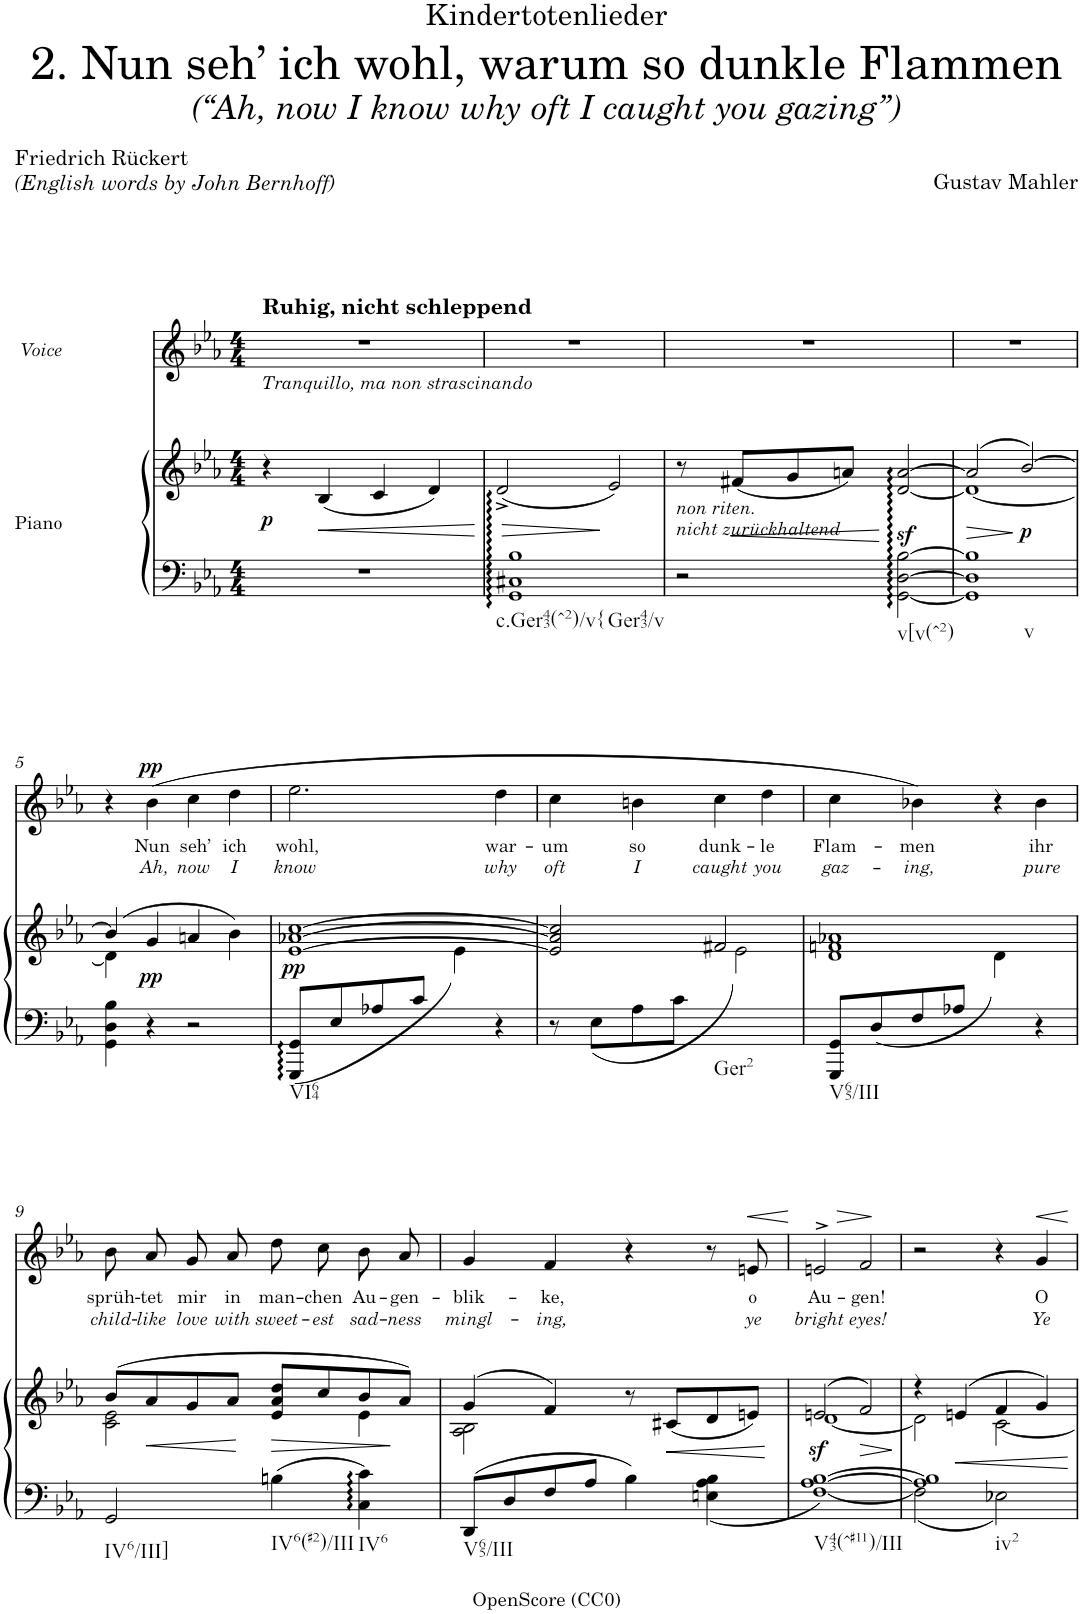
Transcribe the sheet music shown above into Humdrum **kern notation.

**kern	**kern	**dynam	**kern	**text	**text	**dynam
*part2	*part2	*part2	*part1	*part1	*part1	*part1
*staff3	*staff2	*staff2/3	*staff1	*staff1	*staff1	*staff1
*I"Piano	*	*	*I"Voice	*	*	*
*I'Pno	*	*	*	*	*	*
*clefF4	*clefG2	*	*clefG2	*	*	*
*k[b-e-a-]	*k[b-e-a-]	*	*k[b-e-a-]	*	*	*
*M4/4	*M4/4	*	*M4/4	*	*	*
=1	=1	=1	=1	=1	=1	=1
!	!	!	!LO:TX:a:B:t=Ruhig, nicht schleppend	!	!	!
!	!	!	!LO:TX:b:i:t=Tranquillo, ma non strascinando	!	!	!
!	!	!LO:DY:b	!	!	!	!
1r	4r	p	1r	.	.	.
!	!	!LO:HP:b	!	!	!	!
.	(4B-/	<	.	.	.	.
.	4c/	.	.	.	.	.
.	4d/)	.	.	.	.	.
=2	=2	=2	=2	=2	=2	=2
!LO:TX:b:t=c.Ger43(^2)/v{	!	!	!	!	!	!
!LO:TX:b:t=Ger43/v	!	!	!	!	!	!
!	!	!LO:HP:b	!	!	!	!
1GG 1C#X 1B-	(2d^/	>	1r	.	.	.
.	2e-/)	[	.	.	.	.
=3	=3	=3	=3	=3	=3	=3
!	!LO:TX:b:i:t=non riten.	!	!	!	!	!
!	!LO:TX:b:t=nicht zurückhaltend	!	!	!	!	!
2r	8r	.	1r	.	.	.
!	!	!LO:HP:b	!	!	!	!
.	(8f#X/L	<	.	.	.	.
.	8g/	.	.	.	.	.
.	8an/J)	.	.	.	.	.
!LO:TX:b:t=v[v(^2)	!	!	!	!	!	!
[2GG\ [2D\ [2B-\	[<2d/z< [2a/z<	]	.	.	.	.
=4	=4	=4	=4	=4	=4	=4
!LO:TX:b:t=v	!	!	!	!	!	!
!	!	!LO:HP:b	!	!	!	!
*	*^	*	*	*	*	*
1GG] 1D] 1B-]	(2a/]	1d_	>	1r	.	.	.
!	!	!	!LO:DY:n=1:b	!	!	!	!
.	[2b-/)	.	[ p	.	.	.	.
!!LO:LB:g=z
=5	=5	=5	=5	=5	=5	=5	=5
4GG\ 4D\ 4B-\	(4b-/]	4d\]	.	4r	.	.	.
!	!	!	!LO:DY:b	!	!LO:LY:b	!LO:LY:b	!LO:DY:a
4r	4g/	4ryy	pp	(4b-\	Nun	Ah,	pp
!	!	!	!	!	!LO:LY:b	!LO:LY:b	!
2r	4an/	2ryy	.	4cc\	seh’	now	.
!	!	!	!	!	!LO:LY:b	!LO:LY:b	!
.	4b-\)	.	.	4dd\	ich	I	.
=6	=6	=6	=6	=6	=6	=6	=6
!LO:TX:b:t=VI64	!	!	!	!	!	!	!
!	!	!	!LO:DY:b	!	!LO:LY:b	!LO:LY:b	!
(<8GGG/ 8GG/L	[>1e- [>1a-X [1cc	2ryy	pp	2.ee-\	wohl,	know	.
8E-/	.	.	.	.	.	.	.
8A-X/	.	.	.	.	.	.	.
8c/J	.	.	.	.	.	.	.
4ryy	.	4e-\)	.	.	.	.	.
!	!	!	!	!	!LO:LY:b	!LO:LY:b	!
4r	.	4ryy	.	4dd\	war-	why	.
=7	=7	=7	=7	=7	=7	=7	=7
!	!	!	!	!	!LO:LY:b	!LO:LY:b	!
8r	2e-/] 2a-/] 2cc/]	2ryy	.	4cc\	-um	oft	.
(<8E-\L	.	.	.	.	.	.	.
!	!	!	!	!	!LO:LY:b	!LO:LY:b	!
8A-\	.	.	.	4bn\	so	I	.
8c\J	.	.	.	.	.	.	.
!LO:TX:b:t=Ger2	!	!	!	!	!	!	!
!	!	!	!	!	!LO:LY:b	!LO:LY:b	!
2ryy	2f#X/	2e-\)	.	4cc\	dunk-	caught	.
!	!	!	!	!	!LO:LY:b	!LO:LY:b	!
.	.	.	.	4dd\	-le	you	.
=8	=8	=8	=8	=8	=8	=8	=8
!LO:TX:b:t=V65/III	!	!	!	!	!	!	!
!	!	!	!	!	!LO:LY:b	!LO:LY:b	!
8GGG/ 8GG/L	1d 1fn 1a-X	2ryy	.	4cc\	Flam-	gaz-	.
(<8D/	.	.	.	.	.	.	.
!	!	!	!	!	!LO:LY:b	!LO:LY:b	!
8F/	.	.	.	4b-X\)	-men	-ing,	.
8A-X/J	.	.	.	.	.	.	.
4ryy	.	4d\)	.	4r	.	.	.
!	!	!	!	!	!LO:LY:b	!LO:LY:b	!
4r	.	4ryy	.	4b-\	ihr	pure	.
!!LO:LB:g=z
=9	=9	=9	=9	=9	=9	=9	=9
!LO:TX:b:t=IV6/III]	!	!	!	!	!	!	!
!	!	!	!	!	!LO:LY:b	!LO:LY:b	!
2GG/	(>8b-/L	2c\ 2e-\	.	8b-/L	sprüh-	child-	.
!	!	!	!LO:HP:b	!	!LO:LY:b	!LO:LY:b	!
.	8a-/	.	<	8a-/J	-tet	-like	.
!	!	!	!	!	!LO:LY:b	!LO:LY:b	!
.	8g/	.	.	8g/L	mir	love	.
!	!	!	!	!	!LO:LY:b	!LO:LY:b	!
.	8a-/J	.	]	8a-/J	in	with	.
!LO:TX:b:t=IV6(#2)/III	!	!	!	!	!	!	!
!	!	!	!LO:HP:b	!	!LO:LY:b	!LO:LY:b	!
4Bn\	8a-/ 8dd/L	4e-/	>	8dd\L	man-	sweet-	.
!	!	!	!	!	!LO:LY:b	!LO:LY:b	!
.	8cc/	.	.	8cc\J	-chen	-est	.
!LO:TX:b:t=IV6	!	!	!	!	!	!	!
!	!	!	!	!	!LO:LY:b	!LO:LY:b	!
4C\ 4c\	8b-/	4e-\	.	8b-/L	Au-	sad-	.
!	!	!	!	!	!LO:LY:b	!LO:LY:b	!
.	8a-/J)	.	[	8a-/J	-gen-	-ness	.
=10	=10	=10	=10	=10	=10	=10	=10
!LO:TX:b:t=V65/III	!	!	!	!	!	!	!
!	!	!	!	!	!LO:LY:b	!LO:LY:b	!
8DD/L	(4g/	2A-\ 2B-\	.	4g/	-blik-	mingl-	.
8D/	.	.	.	.	.	.	.
!	!	!	!	!	!LO:LY:b	!LO:LY:b	!
8F/	4f/)	.	.	4f/	-ke,	-ing,	.
8A-/J	.	.	.	.	.	.	.
4B-\	8r	2ryy	.	4r	.	.	.
!	!	!	!LO:HP:b	!	!	!	!
.	(8c#X/L	.	<	.	.	.	.
4En\ 4A-\ 4B-\	8d/	.	.	8r	.	.	.
!	!	!	!	!	!LO:LY:b	!LO:LY:b	!LO:HP:b
.	8en/J)	.	]	8en/	o	ye	<
=11	=11	=11	=11	=11	=11	=11	=11
!LO:TX:b:t=V43(^#11)/III	!	!	!	!	!	!	!
!	!	!	!LO:DY:b	!	!LO:LY:b	!LO:LY:b	!
*	*	*	*	*^	*	*	*
[1F [>1A- [>1B-	(>2en/	[1d	sf	2en^>/	4ryy	Au-	bright	.
!	!	!	!	!	!	!	!	!LO:HP:n=1:b
.	.	.	.	.	4ryy	.	.	[ >
!	!	!	!LO:HP:b	!	!	!LO:LY:b	!LO:LY:b	!
.	2f/)	.	>	2f/	4ryy	-gen!	eyes!	.
.	.	.	.	.	4ryy	.	.	]
*	*v	*v	*	*	*	*	*	*
*	*	*	*v	*v	*	*	*
.	.	[	.	.	.	.
=12	=12	=12	=12	=12	=12	=12
*^	*^	*	*	*	*	*
1A-] 1B-]	2F\]	4r	2d\]	.	2r	.	.	.
.	.	(>4en/	.	.	.	.	.	.
!	!LO:TX:b:t=iv2	!	!	!	!	!	!	!
.	2E-X\	4f/	[2c\	.	4r	.	.	.
!	!	!	!	!	!	!LO:LY:b	!LO:LY:b	!LO:HP:b
.	.	4g/)	.	.	4g/	O	Ye	<
*v	*v	*	*	*	*	*	*	*
*	*v	*v	*	*	*	*	*
.	.	]	.	.	.	[
=	=	=	=	=	=	=
*-	*-	*-	*-	*-	*-	*-
